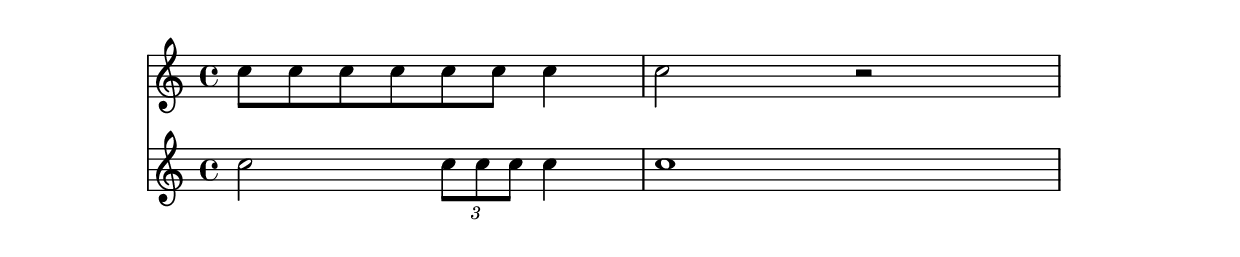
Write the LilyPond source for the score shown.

%% http://lsr.di.unimi.it/LSR/Item?id=228
%% see also http://www.lilypond.org/doc/v2.18/Documentation/notation/proportional-notation

\relative c''
<<
  \set Score.proportionalNotationDuration = #(ly:make-moment 1/16)
  \new Staff { 
    c8[ c c c c c] c4 c2 r2 
  }
  \new Staff { 
    c2 \tuplet 3/2 { c8 c c } c4 c1 
  }
>>
